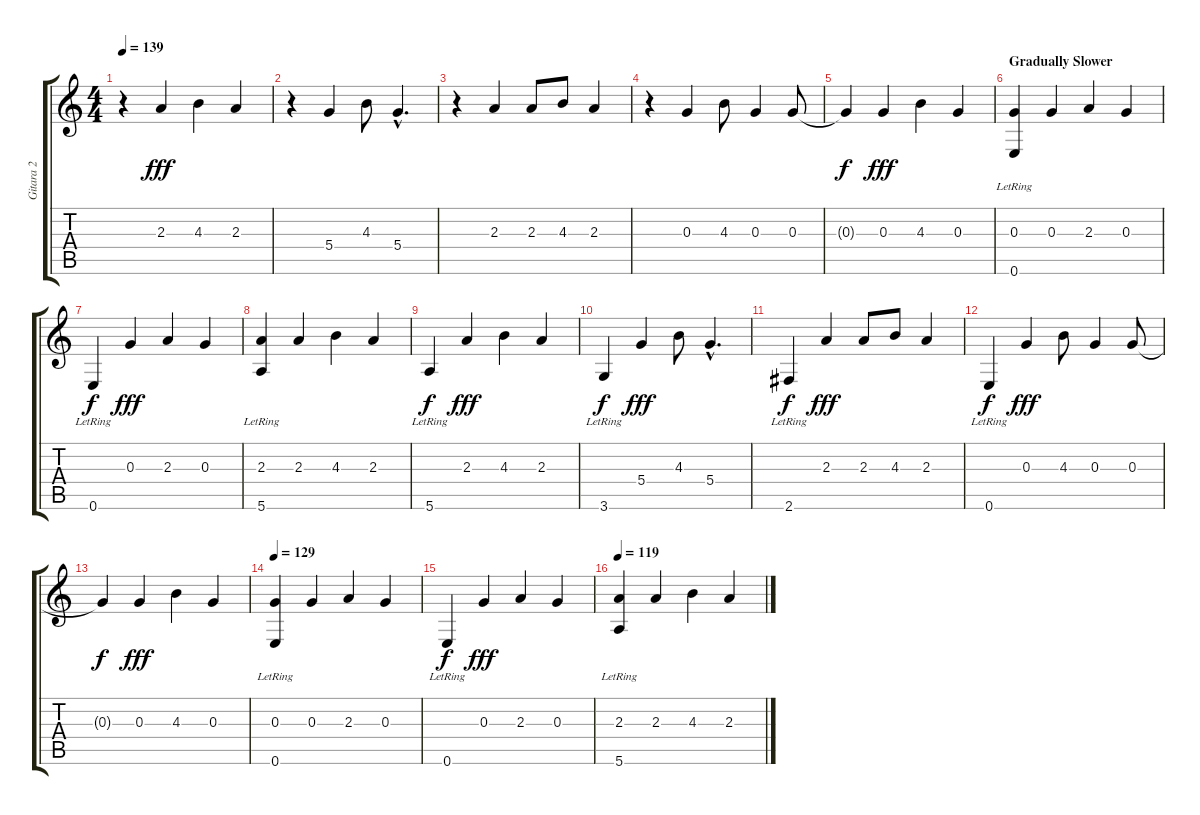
\track ("Gitara 2" "Gitara 2") {instrument electricguitarclean}
\staff {score tabs}
\tuning (E4 B3 G3 D3 A2 E2) {hide}
\ts (4 4)
\tempo 139
\clef g2
\ks c
r.4{dy fff} 2.3.4 4.3.4 2.3.4 |
r.4 5.4.4 4.3.8 5.4{hac}.4{d} |
r.4 2.3.4 2.3.8 4.3.8 2.3.4 |
r.4 0.3.4 4.3.8 0.3.4 0.3.8 |
0.3{t}.4{dy f} 0.3.4{dy fff} 4.3.4 0.3.4 |
\section ("" "Gradually Slower")
(0.3 0.6{lr}).4 0.3.4 2.3.4 0.3.4 |
0.6{lr}.4{dy f} 0.3.4{dy fff} 2.3.4 0.3.4 |
(2.3 5.6{lr}).4 2.3.4 4.3.4 2.3.4 |
5.6{lr}.4{dy f} 2.3.4{dy fff} 4.3.4 2.3.4 |
3.6{lr}.4{dy f} 5.4.4{dy fff} 4.3.8 5.4{hac}.4{d} |
2.6{lr}.4{dy f} 2.3.4{dy fff} 2.3.8 4.3.8 2.3.4 |
0.6{lr}.4{dy f} 0.3.4{dy fff} 4.3.8 0.3.4 0.3.8 |
0.3{t}.4{dy f} 0.3.4{dy fff} 4.3.4 0.3.4 |
\tempo 129
(0.3 0.6{lr}).4 0.3.4 2.3.4 0.3.4 |
0.6{lr}.4{dy f} 0.3.4{dy fff} 2.3.4 0.3.4 |
\tempo 119
(2.3 5.6{lr}).4 2.3.4 4.3.4 2.3.4
